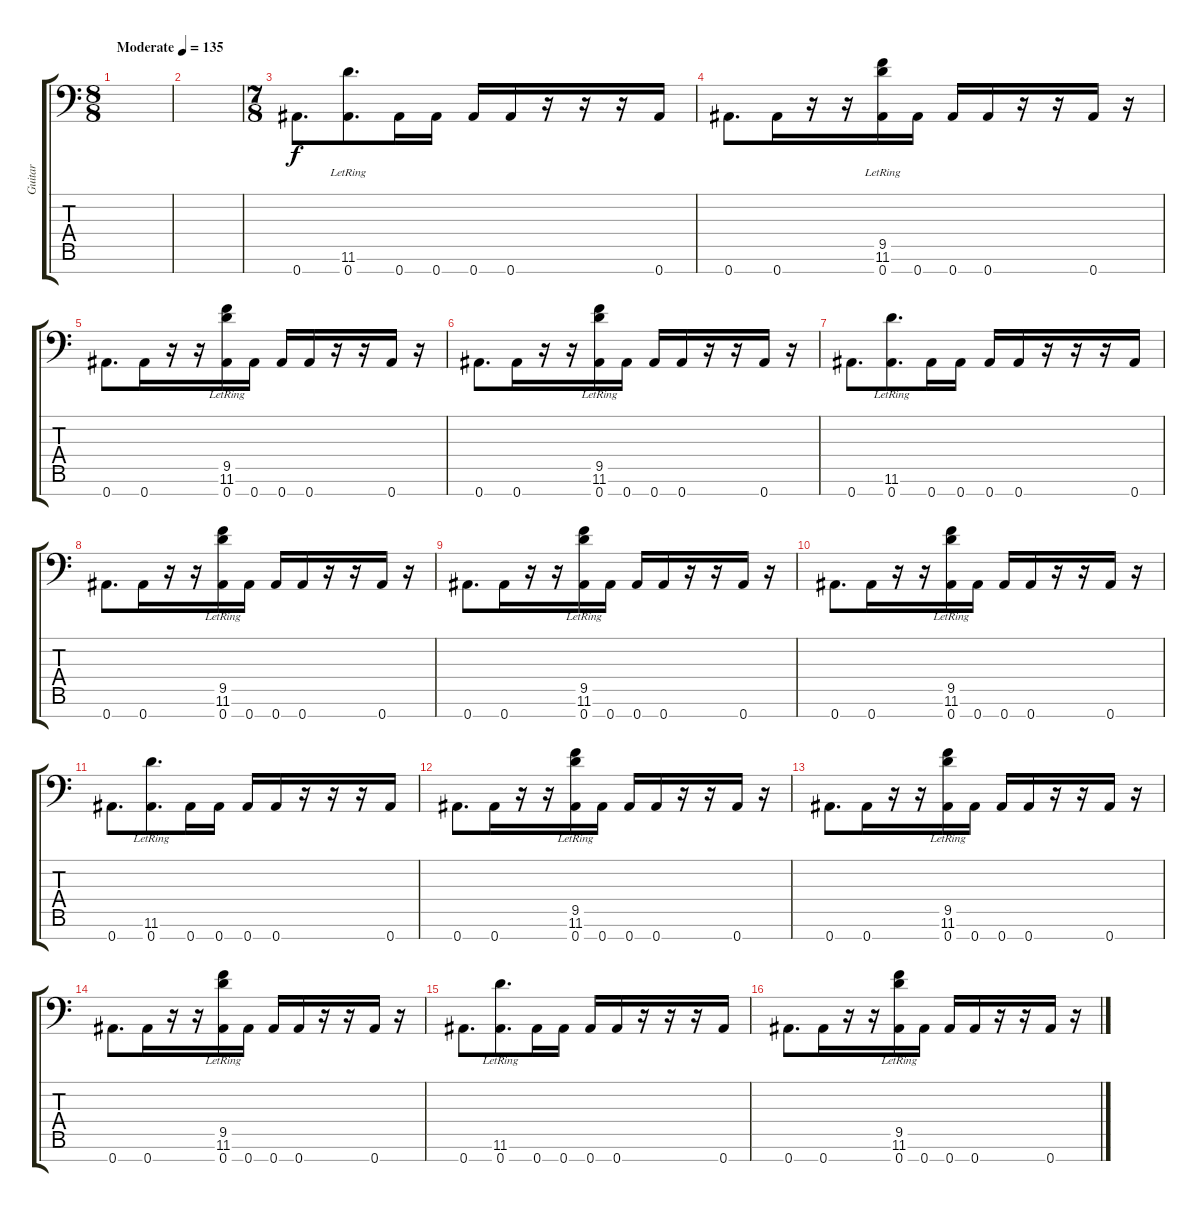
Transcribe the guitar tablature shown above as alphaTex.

\track ("Guitar" "Guitar") {instrument distortionguitar}
\staff {score tabs}
\tuning (Eb4 Bb3 Gb3 Db3 Ab2 Eb2 Bb1) {hide}
\ts (8 8)
\tempo (135 "Moderate")
\clef f4
\ks c
|
|
\ts (7 8)
0.7.8{d} (11.6{lr} 0.7).8{d} 0.7.16 0.7.16 0.7.16 0.7.16 r.16 r.16 r.16 0.7.16 |
0.7.8{d} 0.7.16 r.16 r.16 (9.5{lr} 11.6{lr} 0.7).16 0.7.16 0.7.16 0.7.16 r.16 r.16 0.7.16 r.16 |
0.7.8{d} 0.7.16 r.16 r.16 (9.5{lr} 11.6{lr} 0.7).16 0.7.16 0.7.16 0.7.16 r.16 r.16 0.7.16 r.16 |
0.7.8{d} 0.7.16 r.16 r.16 (9.5{lr} 11.6{lr} 0.7).16 0.7.16 0.7.16 0.7.16 r.16 r.16 0.7.16 r.16 |
0.7.8{d} (11.6{lr} 0.7).8{d} 0.7.16 0.7.16 0.7.16 0.7.16 r.16 r.16 r.16 0.7.16 |
0.7.8{d} 0.7.16 r.16 r.16 (9.5{lr} 11.6{lr} 0.7).16 0.7.16 0.7.16 0.7.16 r.16 r.16 0.7.16 r.16 |
0.7.8{d} 0.7.16 r.16 r.16 (9.5{lr} 11.6{lr} 0.7).16 0.7.16 0.7.16 0.7.16 r.16 r.16 0.7.16 r.16 |
0.7.8{d} 0.7.16 r.16 r.16 (9.5{lr} 11.6{lr} 0.7).16 0.7.16 0.7.16 0.7.16 r.16 r.16 0.7.16 r.16 |
0.7.8{d} (11.6{lr} 0.7).8{d} 0.7.16 0.7.16 0.7.16 0.7.16 r.16 r.16 r.16 0.7.16 |
0.7.8{d} 0.7.16 r.16 r.16 (9.5{lr} 11.6{lr} 0.7).16 0.7.16 0.7.16 0.7.16 r.16 r.16 0.7.16 r.16 |
0.7.8{d} 0.7.16 r.16 r.16 (9.5{lr} 11.6{lr} 0.7).16 0.7.16 0.7.16 0.7.16 r.16 r.16 0.7.16 r.16 |
0.7.8{d} 0.7.16 r.16 r.16 (9.5{lr} 11.6{lr} 0.7).16 0.7.16 0.7.16 0.7.16 r.16 r.16 0.7.16 r.16 |
0.7.8{d} (11.6{lr} 0.7).8{d} 0.7.16 0.7.16 0.7.16 0.7.16 r.16 r.16 r.16 0.7.16 |
0.7.8{d} 0.7.16 r.16 r.16 (9.5{lr} 11.6{lr} 0.7).16 0.7.16 0.7.16 0.7.16 r.16 r.16 0.7.16 r.16
